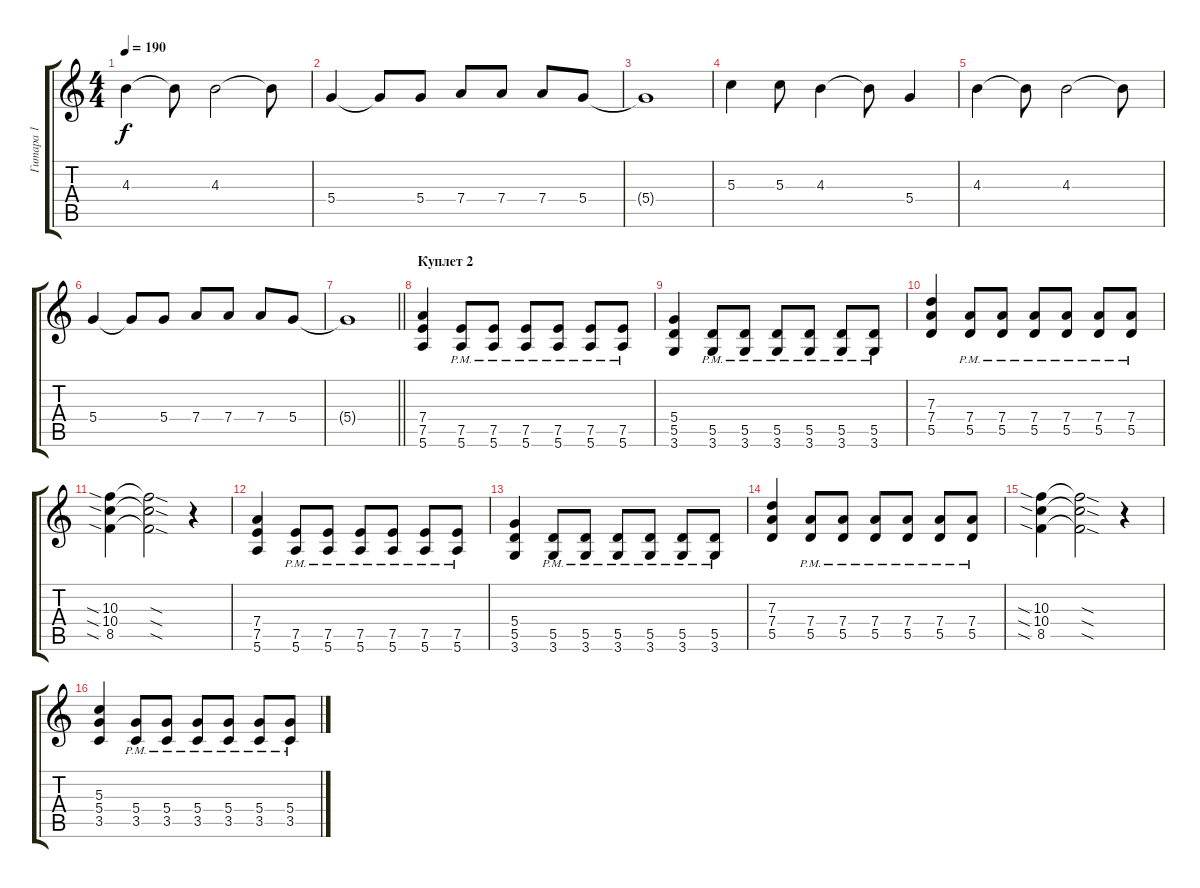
\track ("Гитара 1" "Гитара 1") {instrument distortionguitar}
\staff {score tabs}
\tuning (E4 B3 G3 D3 A2 E2) {hide}
\ts (4 4)
\tempo 190
\clef g2
\ks c
4.3.4{dy f} 4.3{t}.8 4.3.2 4.3{t}.8 |
5.4.4 5.4{t}.8 5.4.8 7.4.8 7.4.8 7.4.8 5.4.8 |
5.4{t}.1 |
5.3.4 5.3.8 4.3.4 4.3{t}.8 5.4.4 |
4.3.4 4.3{t}.8 4.3.2 4.3{t}.8 |
5.4.4 5.4{t}.8 5.4.8 7.4.8 7.4.8 7.4.8 5.4.8 |
\barLineRight lightlight
5.4{t}.1 |
\section ("" "Куплет 2")
(7.4 7.5 5.6).4 (7.5{pm} 5.6{pm}).8 (7.5{pm} 5.6{pm}).8 (7.5{pm} 5.6{pm}).8 (7.5{pm} 5.6{pm}).8 (7.5{pm} 5.6{pm}).8 (7.5{pm} 5.6{pm}).8 |
(5.4 5.5 3.6).4 (5.5{pm} 3.6{pm}).8 (5.5{pm} 3.6{pm}).8 (5.5{pm} 3.6{pm}).8 (5.5{pm} 3.6{pm}).8 (5.5{pm} 3.6{pm}).8 (5.5{pm} 3.6{pm}).8 |
(7.3 7.4 5.5).4 (7.4{pm} 5.5{pm}).8 (7.4{pm} 5.5{pm}).8 (7.4{pm} 5.5{pm}).8 (7.4{pm} 5.5{pm}).8 (7.4{pm} 5.5{pm}).8 (7.4{pm} 5.5{pm}).8 |
(10.3{sia} 10.4{sia} 8.5{sia}).4 (10.3{sod t} 10.4{sod t} 8.5{sod t}).2 r.4 |
(7.4 7.5 5.6).4 (7.5{pm} 5.6{pm}).8 (7.5{pm} 5.6{pm}).8 (7.5{pm} 5.6{pm}).8 (7.5{pm} 5.6{pm}).8 (7.5{pm} 5.6{pm}).8 (7.5{pm} 5.6{pm}).8 |
(5.4 5.5 3.6).4 (5.5{pm} 3.6{pm}).8 (5.5{pm} 3.6{pm}).8 (5.5{pm} 3.6{pm}).8 (5.5{pm} 3.6{pm}).8 (5.5{pm} 3.6{pm}).8 (5.5{pm} 3.6{pm}).8 |
(7.3 7.4 5.5).4 (7.4{pm} 5.5{pm}).8 (7.4{pm} 5.5{pm}).8 (7.4{pm} 5.5{pm}).8 (7.4{pm} 5.5{pm}).8 (7.4{pm} 5.5{pm}).8 (7.4{pm} 5.5{pm}).8 |
(10.3{sia} 10.4{sia} 8.5{sia}).4 (10.3{sod t} 10.4{sod t} 8.5{sod t}).2 r.4 |
(5.3 5.4 3.5).4 (5.4{pm} 3.5{pm}).8 (5.4{pm} 3.5{pm}).8 (5.4{pm} 3.5{pm}).8 (5.4{pm} 3.5{pm}).8 (5.4{pm} 3.5{pm}).8 (5.4{pm} 3.5{pm}).8
